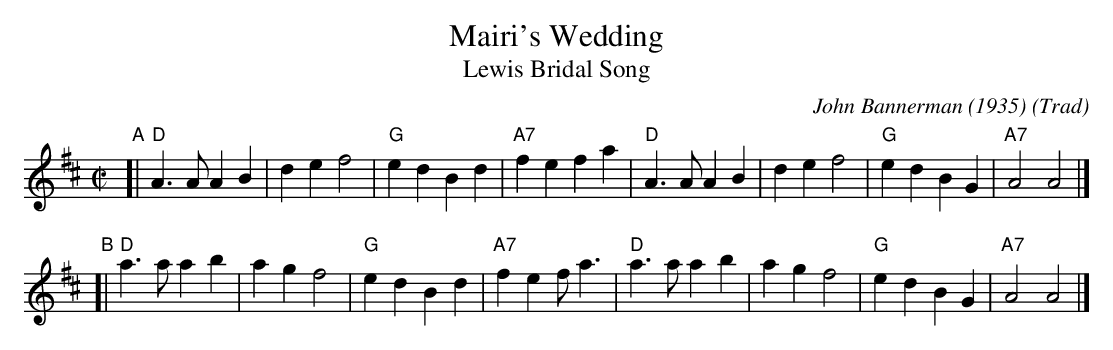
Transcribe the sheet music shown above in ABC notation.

X:1
T: Mairi's Wedding
T: Lewis Bridal Song
C: John Bannerman (1935)
O: Trad
M: C|
L: 1/4
K: D
"A"\
[| "D"A>A AB | de f2 | "G"ed Bd | "A7"fe fa \
|  "D"A>A AB | de f2 | "G"ed BG | "A7"A2 A2 |]
"B"\
[| "D"a>a ab | ag f2 | "G"ed Bd | "A7"fe f<a \
|  "D"a>a ab | ag f2 | "G"ed BG | "A7"A2 A2  |]
